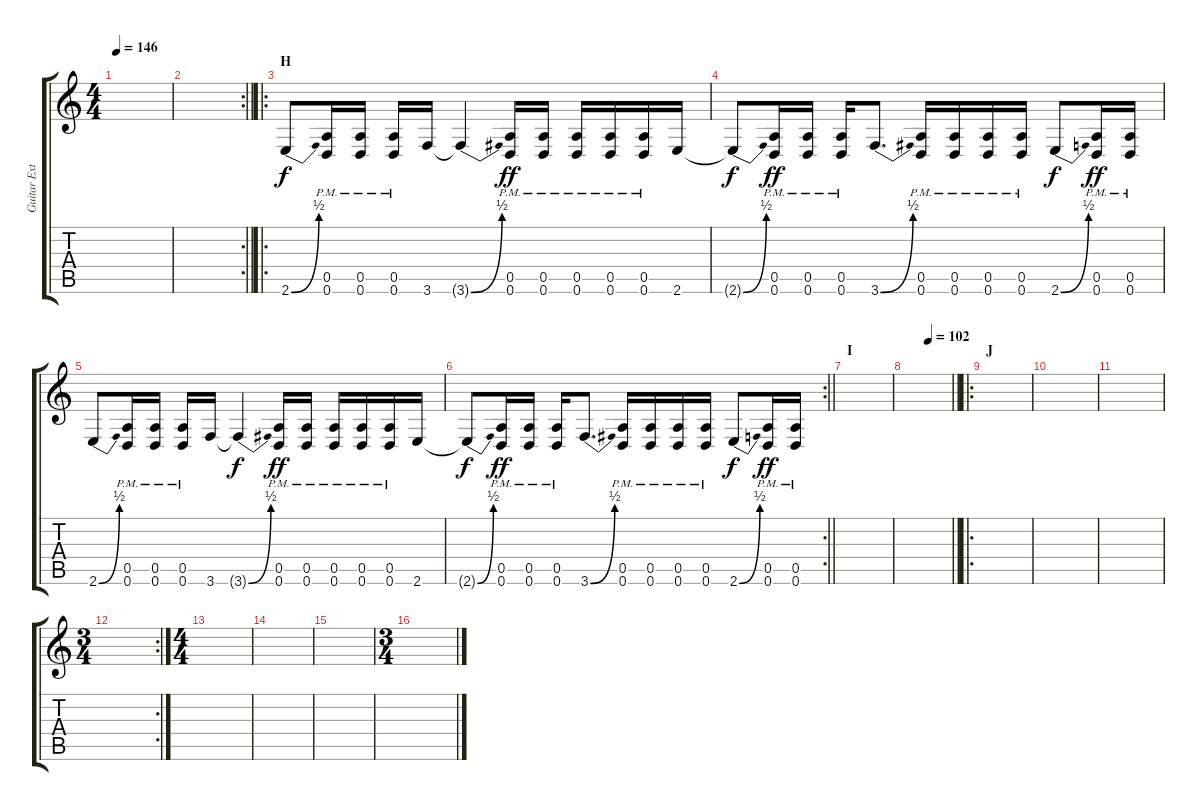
\track ("Guitar Extra" "Guitar Ext") {instrument distortionguitar}
\staff {score tabs}
\tuning (E4 B3 G3 D3 A2 D2) {hide}
\ts (4 4)
\tempo 146
\clef g2
\ks c
|
\rc 2
\barLineRight lightlight
|
\ro
\section ("" "H")
2.6{be (bend 0 0 60 2)}.8 (0.5{pm} 0.6{pm}).16 (0.5{pm} 0.6{pm}).16 (0.5{pm} 0.6{pm}).16 3.6.16 3.6{be (bend 0 0 60 2) t}.4{dy f} (0.5{pm} 0.6{pm}).16{dy ff} (0.5{pm} 0.6{pm}).16 (0.5{pm} 0.6{pm}).16 (0.5{pm} 0.6{pm}).16 (0.5{pm} 0.6{pm}).16 2.6.16 |
2.6{be (bend 0 0 60 2) t}.8{dy f} (0.5{pm} 0.6{pm}).16{dy ff} (0.5{pm} 0.6{pm}).16 (0.5{pm} 0.6{pm}).16 3.6{be (bend 0 0 60 2)}.8{d} (0.5{pm} 0.6{pm}).16 (0.5{pm} 0.6{pm}).16 (0.5{pm} 0.6{pm}).16 (0.5{pm} 0.6{pm}).16 2.6{be (bend 0 0 60 2)}.8{dy f} (0.5{pm} 0.6{pm}).16{dy ff} (0.5{pm} 0.6{pm}).16 |
2.6{be (bend 0 0 60 2)}.8 (0.5{pm} 0.6{pm}).16 (0.5{pm} 0.6{pm}).16 (0.5{pm} 0.6{pm}).16 3.6.16 3.6{be (bend 0 0 60 2) t}.4{dy f} (0.5{pm} 0.6{pm}).16{dy ff} (0.5{pm} 0.6{pm}).16 (0.5{pm} 0.6{pm}).16 (0.5{pm} 0.6{pm}).16 (0.5{pm} 0.6{pm}).16 2.6.16 |
\rc 2
\barLineRight lightlight
2.6{be (bend 0 0 60 2) t}.8{dy f} (0.5{pm} 0.6{pm}).16{dy ff} (0.5{pm} 0.6{pm}).16 (0.5{pm} 0.6{pm}).16 3.6{be (bend 0 0 60 2)}.8{d} (0.5{pm} 0.6{pm}).16 (0.5{pm} 0.6{pm}).16 (0.5{pm} 0.6{pm}).16 (0.5{pm} 0.6{pm}).16 2.6{be (bend 0 0 60 2)}.8{dy f} (0.5{pm} 0.6{pm}).16{dy ff} (0.5{pm} 0.6{pm}).16 |
\section ("" "I")
|
\tempo (102 0.5)
\barLineRight lightlight
|
\ro
\section ("" "J")
|
|
|
\rc 2
\ts (3 4)
|
\ts (4 4)
|
|
|
\ts (3 4)
